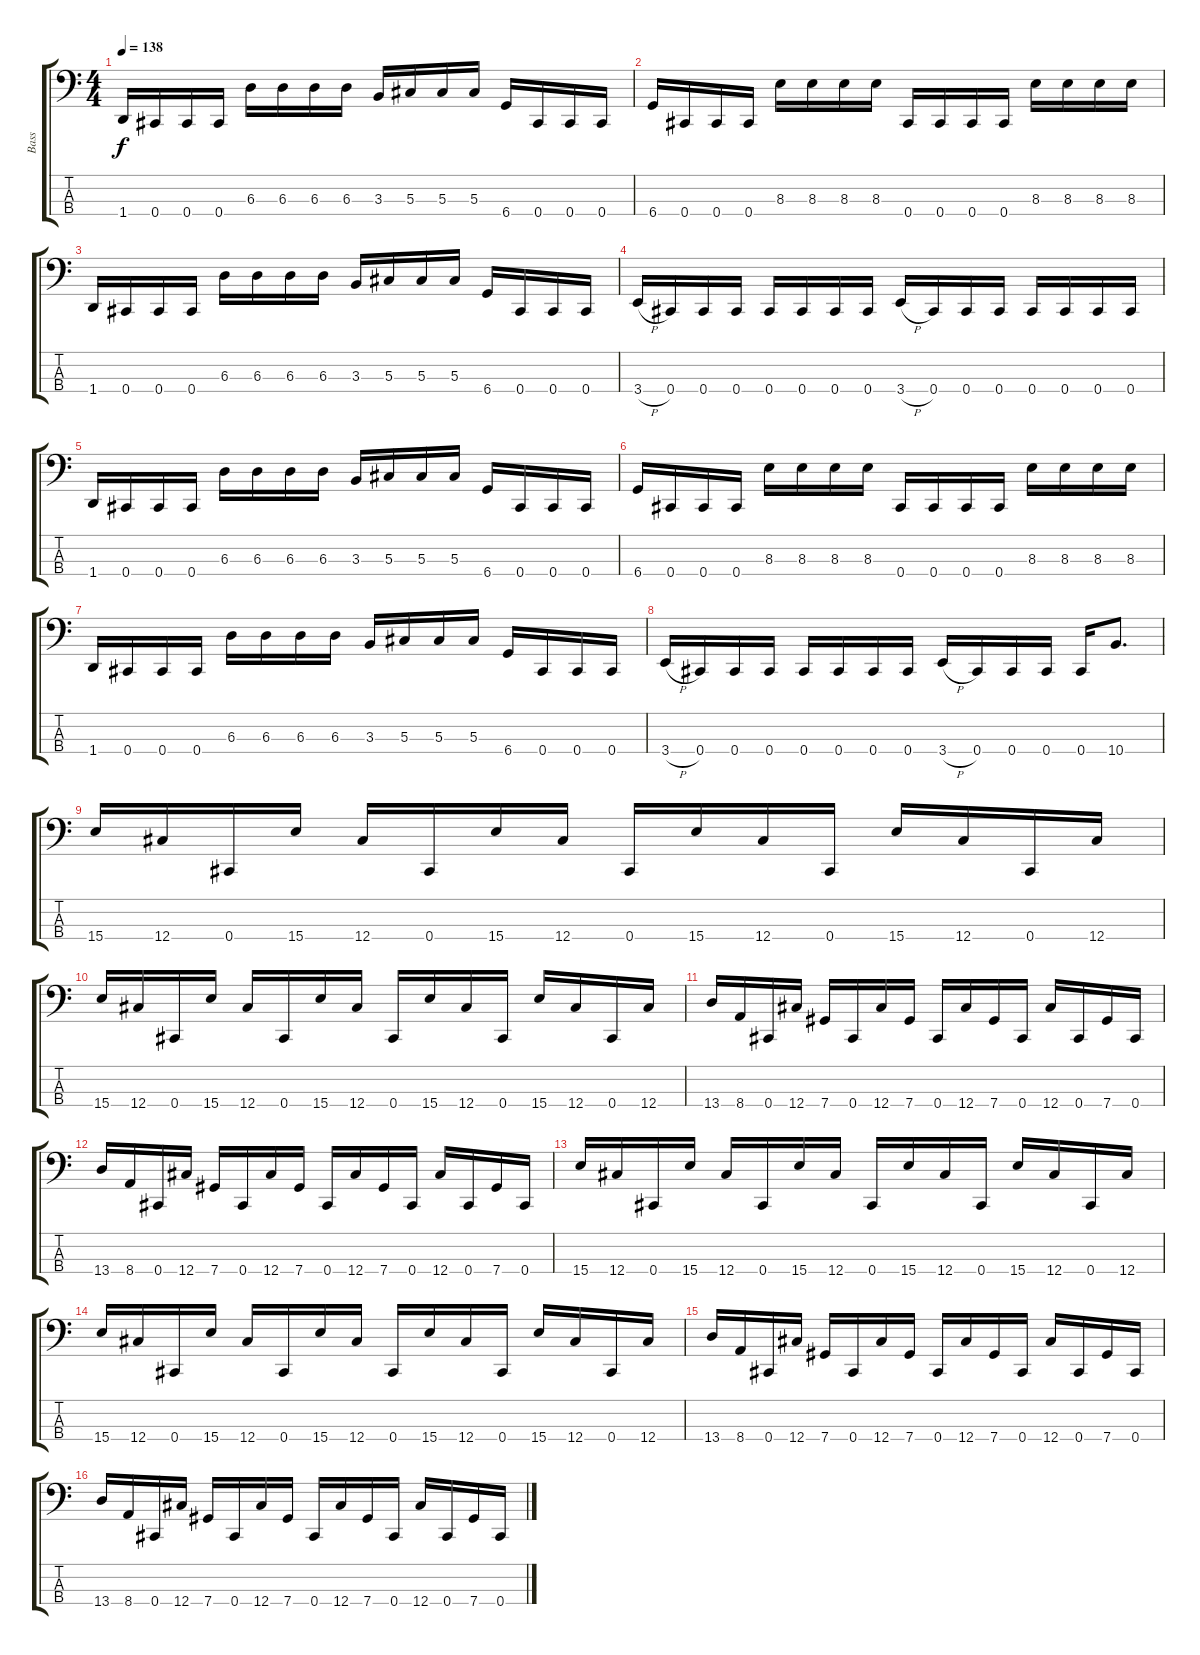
\track ("Bass" "Bass") {instrument electricbassfinger}
\staff {score tabs}
\tuning (Gb2 Db2 Ab1 Db1) {hide}
\ts (4 4)
\tempo 138
\clef f4
\ks c
1.4.16{dy f} 0.4.16 0.4.16 0.4.16 6.3.16 6.3.16 6.3.16 6.3.16 3.3.16 5.3.16 5.3.16 5.3.16 6.4.16 0.4.16 0.4.16 0.4.16 |
6.4.16 0.4.16 0.4.16 0.4.16 8.3.16 8.3.16 8.3.16 8.3.16 0.4.16 0.4.16 0.4.16 0.4.16 8.3.16 8.3.16 8.3.16 8.3.16 |
1.4.16 0.4.16 0.4.16 0.4.16 6.3.16 6.3.16 6.3.16 6.3.16 3.3.16 5.3.16 5.3.16 5.3.16 6.4.16 0.4.16 0.4.16 0.4.16 |
3.4{h}.16 0.4.16 0.4.16 0.4.16 0.4.16 0.4.16 0.4.16 0.4.16 3.4{h}.16 0.4.16 0.4.16 0.4.16 0.4.16 0.4.16 0.4.16 0.4.16 |
1.4.16 0.4.16 0.4.16 0.4.16 6.3.16 6.3.16 6.3.16 6.3.16 3.3.16 5.3.16 5.3.16 5.3.16 6.4.16 0.4.16 0.4.16 0.4.16 |
6.4.16 0.4.16 0.4.16 0.4.16 8.3.16 8.3.16 8.3.16 8.3.16 0.4.16 0.4.16 0.4.16 0.4.16 8.3.16 8.3.16 8.3.16 8.3.16 |
1.4.16 0.4.16 0.4.16 0.4.16 6.3.16 6.3.16 6.3.16 6.3.16 3.3.16 5.3.16 5.3.16 5.3.16 6.4.16 0.4.16 0.4.16 0.4.16 |
3.4{h}.16 0.4.16 0.4.16 0.4.16 0.4.16 0.4.16 0.4.16 0.4.16 3.4{h}.16 0.4.16 0.4.16 0.4.16 0.4.16 10.4.8{d} |
15.4.16 12.4.16 0.4.16 15.4.16 12.4.16 0.4.16 15.4.16 12.4.16 0.4.16 15.4.16 12.4.16 0.4.16 15.4.16 12.4.16 0.4.16 12.4.16 |
15.4.16 12.4.16 0.4.16 15.4.16 12.4.16 0.4.16 15.4.16 12.4.16 0.4.16 15.4.16 12.4.16 0.4.16 15.4.16 12.4.16 0.4.16 12.4.16 |
13.4.16 8.4.16 0.4.16 12.4.16 7.4.16 0.4.16 12.4.16 7.4.16 0.4.16 12.4.16 7.4.16 0.4.16 12.4.16 0.4.16 7.4.16 0.4.16 |
13.4.16 8.4.16 0.4.16 12.4.16 7.4.16 0.4.16 12.4.16 7.4.16 0.4.16 12.4.16 7.4.16 0.4.16 12.4.16 0.4.16 7.4.16 0.4.16 |
15.4.16 12.4.16 0.4.16 15.4.16 12.4.16 0.4.16 15.4.16 12.4.16 0.4.16 15.4.16 12.4.16 0.4.16 15.4.16 12.4.16 0.4.16 12.4.16 |
15.4.16 12.4.16 0.4.16 15.4.16 12.4.16 0.4.16 15.4.16 12.4.16 0.4.16 15.4.16 12.4.16 0.4.16 15.4.16 12.4.16 0.4.16 12.4.16 |
13.4.16 8.4.16 0.4.16 12.4.16 7.4.16 0.4.16 12.4.16 7.4.16 0.4.16 12.4.16 7.4.16 0.4.16 12.4.16 0.4.16 7.4.16 0.4.16 |
13.4.16 8.4.16 0.4.16 12.4.16 7.4.16 0.4.16 12.4.16 7.4.16 0.4.16 12.4.16 7.4.16 0.4.16 12.4.16 0.4.16 7.4.16 0.4.16
